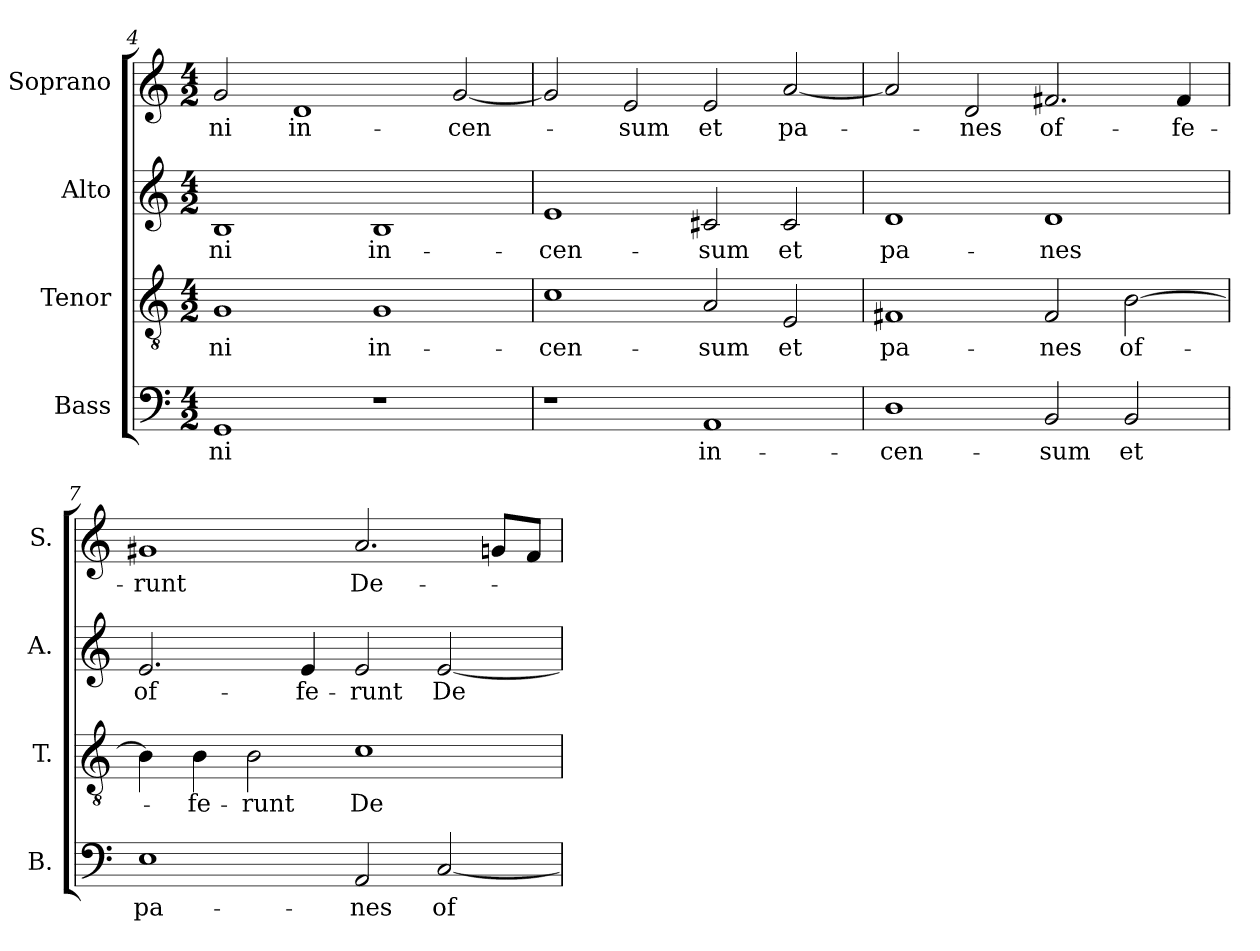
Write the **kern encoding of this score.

**kern	**text	**kern	**text	**kern	**text	**kern	**text
*part4	*part4	*part3	*part3	*part2	*part2	*part1	*part1
*staff4	*staff4	*staff3	*staff3	*staff2	*staff2	*staff1	*staff1
*I"Bass	*	*I"Tenor	*	*I"Alto	*	*I"Soprano	*
*I'B.	*	*I'T.	*	*I'A.	*	*I'S.	*
*clefF4	*	*clefGv2	*	*clefG2	*	*clefG2	*
*	*	*ITrd7c12	*	*	*	*	*
*k[]	*	*k[]	*	*k[]	*	*k[]	*
*C:	*	*C:	*	*C:	*	*C:	*
*M4/2	*	*M4/2	*	*M4/2	*	*M4/2	*
=4	=4	=4	=4	=4	=4	=4	=4
!	!LO:LY:b:color=#000000	!	!	!	!	!	!
!	!	!	!LO:LY:b:color=#000000	!	!	!	!
!	!	!	!	!	!LO:LY:b:color=#000000	!	!
!	!	!	!	!	!	!	!LO:LY:b:color=#000000
1GGi	-ni	1GGi	-ni	1Bi	-ni	2gi/	-ni
!	!	!	!	!	!	!	!LO:LY:b:color=#000000
.	.	.	.	.	.	1di	in-
!	!	!	!LO:LY:b:color=#000000	!	!	!	!
!	!	!	!	!	!LO:LY:b:color=#000000	!	!
1r	.	1GGi	in-	1Bi	in-	.	.
!	!	!	!	!	!	!	!LO:LY:b:color=#000000
.	.	.	.	.	.	[2gi/	-cen-
!!LO:LB:g=z
=5	=5	=5	=5	=5	=5	=5	=5
!	!	!	!LO:LY:b:color=#000000	!	!	!	!
!	!	!	!	!	!LO:LY:b:color=#000000	!	!
1r	.	1Ci	-cen-	1ei	-cen-	2gi/]	.
!	!	!	!	!	!	!	!LO:LY:b:color=#000000
.	.	.	.	.	.	2ei/	-sum
!	!LO:LY:b:color=#000000	!	!	!	!	!	!
!	!	!	!LO:LY:b:color=#000000	!	!	!	!
!	!	!	!	!	!LO:LY:b:color=#000000	!	!
!	!	!	!	!	!	!	!LO:LY:b:color=#000000
1AAi	in-	2AAi/	-sum	2c#Xi/	-sum	2ei/	et
!	!	!	!LO:LY:b:color=#000000	!	!	!	!
!	!	!	!	!	!LO:LY:b:color=#000000	!	!
!	!	!	!	!	!	!	!LO:LY:b:color=#000000
.	.	2EEi/	et	2c#i/	et	[2ai/	pa-
=6	=6	=6	=6	=6	=6	=6	=6
!	!LO:LY:b:color=#000000	!	!	!	!	!	!
!	!	!	!LO:LY:b:color=#000000	!	!	!	!
!	!	!	!	!	!LO:LY:b:color=#000000	!	!
1Di	-cen-	1FF#Xi	pa-	1di	pa-	2ai/]	.
!	!	!	!	!	!	!	!LO:LY:b:color=#000000
.	.	.	.	.	.	2di/	-nes
!	!LO:LY:b:color=#000000	!	!	!	!	!	!
!	!	!	!LO:LY:b:color=#000000	!	!	!	!
!	!	!	!	!	!LO:LY:b:color=#000000	!	!
!	!	!	!	!	!	!	!LO:LY:b:color=#000000
2BBi/	-sum	2FF#i/	-nes	1di	-nes	2.f#Xi/	of-
!	!LO:LY:b:color=#000000	!	!	!	!	!	!
!	!	!	!LO:LY:b:color=#000000	!	!	!	!
2BBi/	et	[2BBi\	of-	.	.	.	.
!	!	!	!	!	!	!	!LO:LY:b:color=#000000
.	.	.	.	.	.	4f#i/	-fe-
=7	=7	=7	=7	=7	=7	=7	=7
!	!LO:LY:b:color=#000000	!	!	!	!	!	!
!	!	!	!	!	!LO:LY:b:color=#000000	!	!
!	!	!	!	!	!	!	!LO:LY:b:color=#000000
1Ei	pa-	4BBi\]	.	2.ei/	of-	1g#Xi	-runt
!	!	!	!LO:LY:b:color=#000000	!	!	!	!
.	.	4BBi\	-fe-	.	.	.	.
!	!	!	!LO:LY:b:color=#000000	!	!	!	!
.	.	2BBi\	-runt	.	.	.	.
!	!	!	!	!	!LO:LY:b:color=#000000	!	!
.	.	.	.	4ei/	-fe-	.	.
!	!LO:LY:b:color=#000000	!	!	!	!	!	!
!	!	!	!LO:LY:b:color=#000000	!	!	!	!
!	!	!	!	!	!LO:LY:b:color=#000000	!	!
!	!	!	!	!	!	!	!LO:LY:b:color=#000000
2AAi/	-nes	1Ci	De-	2ei/	-runt	2.ai/	De-
!	!LO:LY:b:color=#000000	!	!	!	!	!	!
!	!	!	!	!	!LO:LY:b:color=#000000	!	!
[2Ci/	of-	.	.	[2ei/	De-	.	.
.	.	.	.	.	.	8gni/L	.
.	.	.	.	.	.	8fi/J	.
=	=	=	=	=	=	=	=
*-	*-	*-	*-	*-	*-	*-	*-
